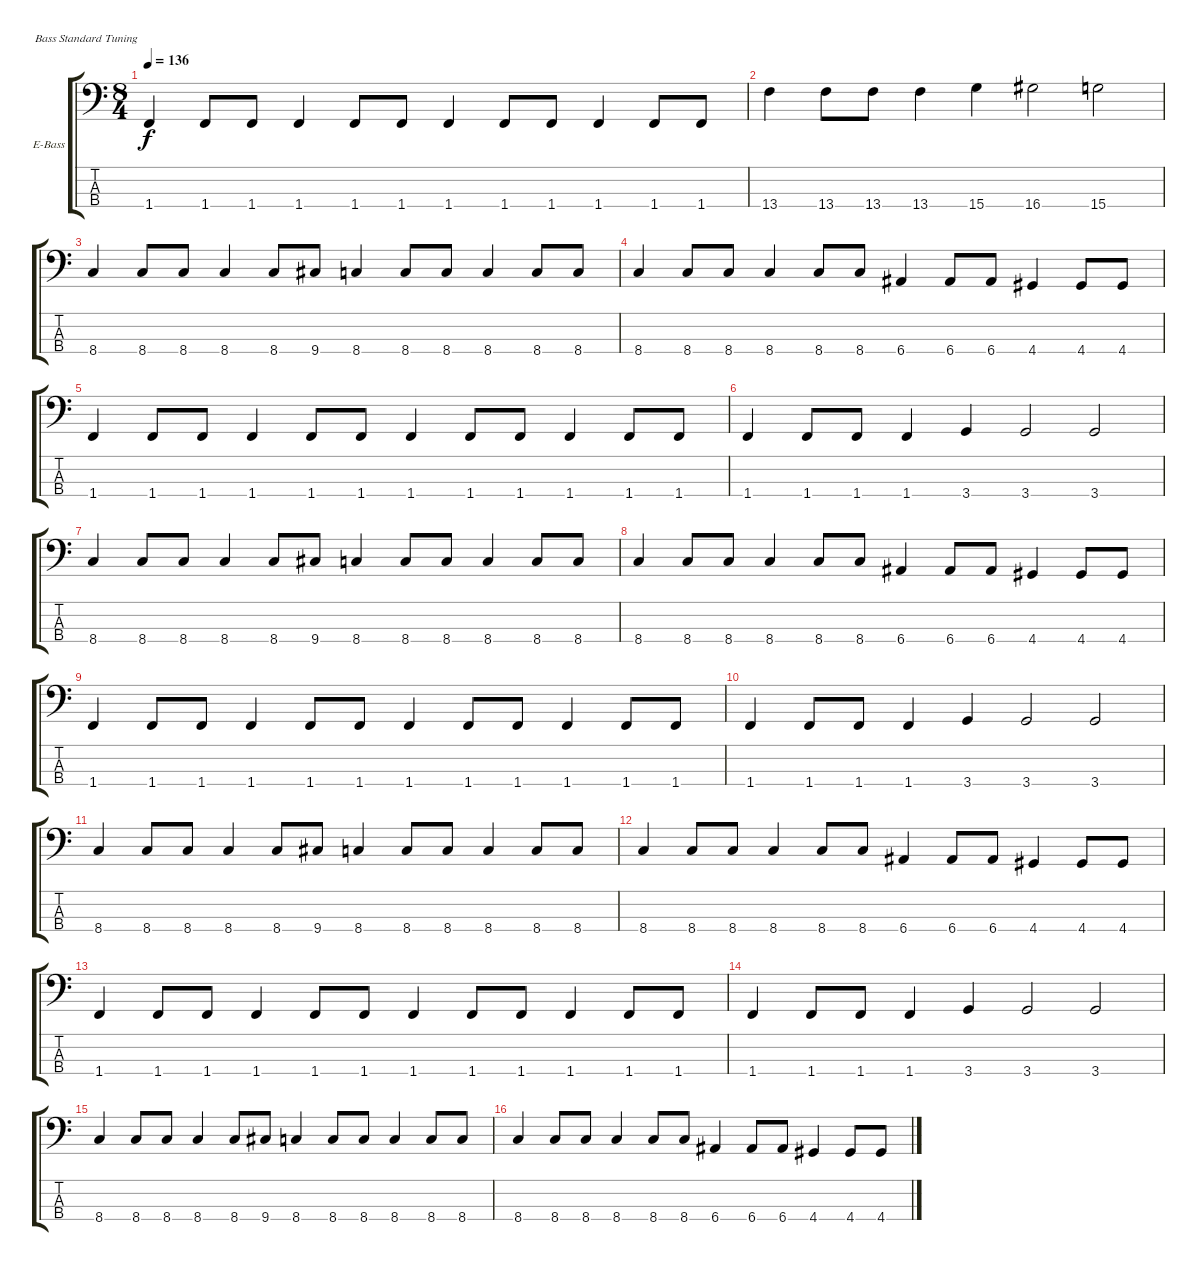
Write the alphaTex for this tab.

\defaultSystemsLayout 4
\bracketExtendMode groupsimilarinstruments
\firstSystemTrackNameOrientation horizontal
\otherSystemsTrackNameOrientation horizontal
\track ("Electric Bass" "E-Bass") {instrument electricbassfinger}
\staff {score tabs}
\tuning (G2 D2 A1 E1)
\ts (8 4)
\tempo 136
\clef f4
\scale
0.333333
\ks c
1.4.4{dy f} 1.4.8 1.4.8 1.4.4 1.4.8 1.4.8 1.4.4 1.4.8 1.4.8 1.4.4 1.4.8 1.4.8 |
\scale
0.333333 13.4.4 13.4.8 13.4.8 13.4.4 15.4.4 16.4.2 15.4.2 |
\scale
0.333333 8.4.4 8.4.8 8.4.8 8.4.4 8.4.8 9.4.8 8.4.4 8.4.8 8.4.8 8.4.4 8.4.8 8.4.8 |
\scale
0.333333 8.4.4 8.4.8 8.4.8 8.4.4 8.4.8 8.4.8 6.4.4 6.4.8 6.4.8 4.4.4 4.4.8 4.4.8 |
\scale
0.333333 1.4.4 1.4.8 1.4.8 1.4.4 1.4.8 1.4.8 1.4.4 1.4.8 1.4.8 1.4.4 1.4.8 1.4.8 |
\scale
0.333333 1.4.4 1.4.8 1.4.8 1.4.4 3.4.4 3.4.2 3.4.2 |
\scale
0.333333 8.4.4 8.4.8 8.4.8 8.4.4 8.4.8 9.4.8 8.4.4 8.4.8 8.4.8 8.4.4 8.4.8 8.4.8 |
\scale
0.333333 8.4.4 8.4.8 8.4.8 8.4.4 8.4.8 8.4.8 6.4.4 6.4.8 6.4.8 4.4.4 4.4.8 4.4.8 |
\scale
0.333333 1.4.4 1.4.8 1.4.8 1.4.4 1.4.8 1.4.8 1.4.4 1.4.8 1.4.8 1.4.4 1.4.8 1.4.8 |
\scale
0.333333 1.4.4 1.4.8 1.4.8 1.4.4 3.4.4 3.4.2 3.4.2 |
\scale
0.333333 8.4.4 8.4.8 8.4.8 8.4.4 8.4.8 9.4.8 8.4.4 8.4.8 8.4.8 8.4.4 8.4.8 8.4.8 |
\scale
0.333333 8.4.4 8.4.8 8.4.8 8.4.4 8.4.8 8.4.8 6.4.4 6.4.8 6.4.8 4.4.4 4.4.8 4.4.8 |
\scale
0.333333 1.4.4 1.4.8 1.4.8 1.4.4 1.4.8 1.4.8 1.4.4 1.4.8 1.4.8 1.4.4 1.4.8 1.4.8 |
\scale
0.333333 1.4.4 1.4.8 1.4.8 1.4.4 3.4.4 3.4.2 3.4.2 |
\scale
0.333333 8.4.4 8.4.8 8.4.8 8.4.4 8.4.8 9.4.8 8.4.4 8.4.8 8.4.8 8.4.4 8.4.8 8.4.8 |
\scale
0.333333 8.4.4 8.4.8 8.4.8 8.4.4 8.4.8 8.4.8 6.4.4 6.4.8 6.4.8 4.4.4 4.4.8 4.4.8
